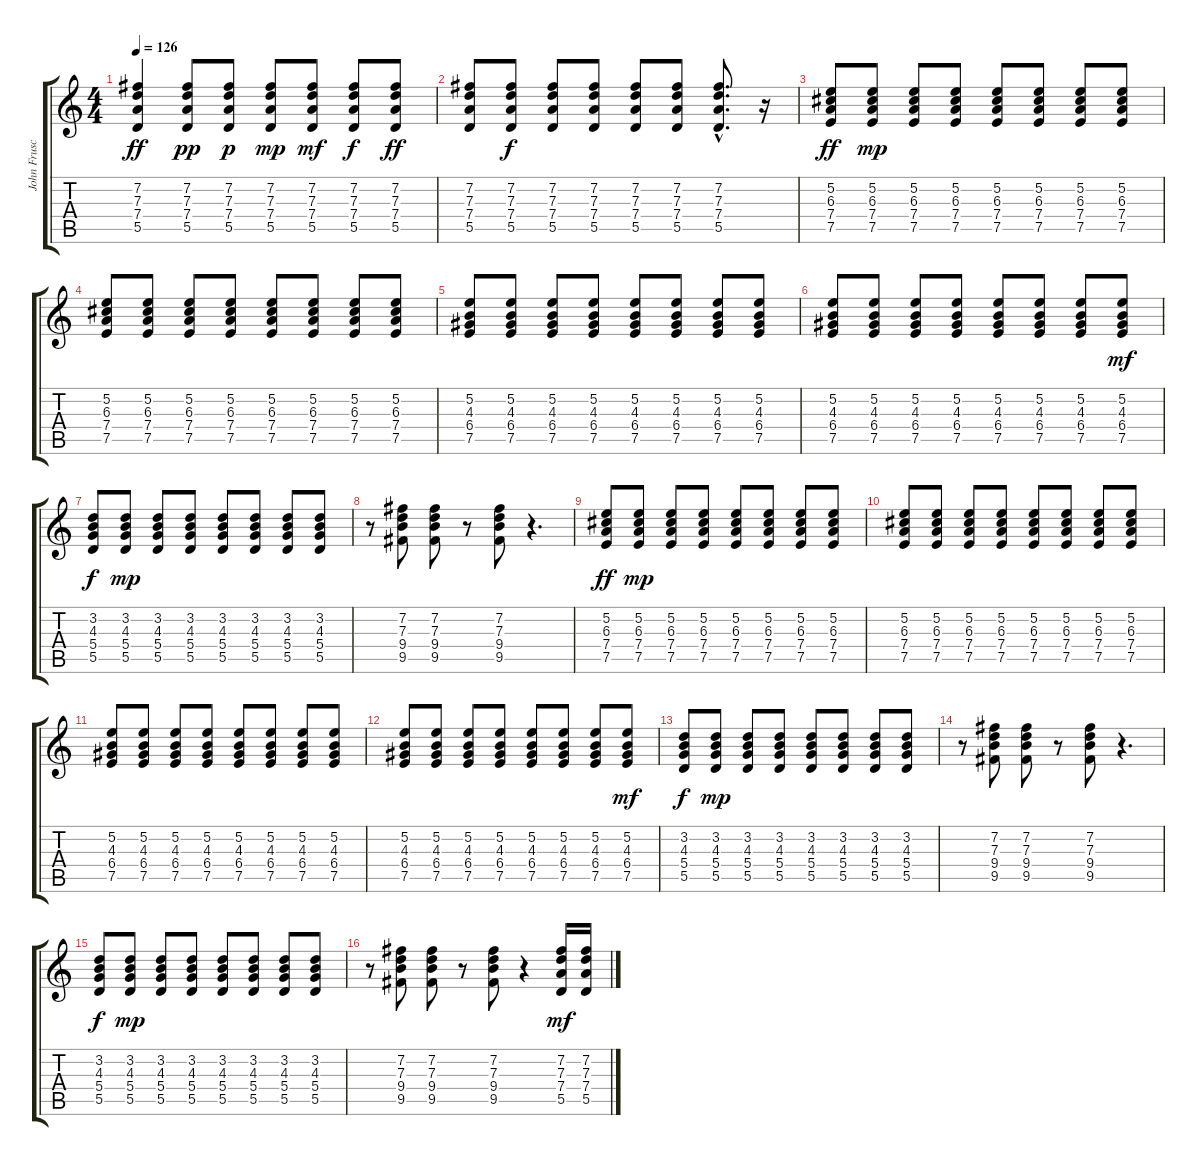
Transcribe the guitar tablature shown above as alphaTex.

\track ("John Frusciante" "John Frusc") {instrument electricguitarjazz}
\staff {score tabs}
\tuning (E4 B3 G3 D3 A2 E2) {hide}
\ts (4 4)
\tempo 126
\clef g2
\ks c
(7.2 7.3 7.4 5.5).4{dy ff} (7.2 7.3 7.4 5.5).8{dy pp} (7.2 7.3 7.4 5.5).8{dy p} (7.2 7.3 7.4 5.5).8{dy mp} (7.2 7.3 7.4 5.5).8{dy mf} (7.2 7.3 7.4 5.5).8{dy f} (7.2 7.3 7.4 5.5).8{dy ff} |
(7.2 7.3 7.4 5.5).8 (7.2 7.3 7.4 5.5).8{dy f} (7.2 7.3 7.4 5.5).8 (7.2 7.3 7.4 5.5).8 (7.2 7.3 7.4 5.5).8 (7.2 7.3 7.4 5.5).8 (7.2{hac} 7.3{hac} 7.4{hac} 5.5{hac}).8{d} r.16 |
(5.2 6.3 7.4 7.5).8{dy ff} (5.2 6.3 7.4 7.5).8{dy mp} (5.2 6.3 7.4 7.5).8 (5.2 6.3 7.4 7.5).8 (5.2 6.3 7.4 7.5).8 (5.2 6.3 7.4 7.5).8 (5.2 6.3 7.4 7.5).8 (5.2 6.3 7.4 7.5).8 |
(5.2 6.3 7.4 7.5).8 (5.2 6.3 7.4 7.5).8 (5.2 6.3 7.4 7.5).8 (5.2 6.3 7.4 7.5).8 (5.2 6.3 7.4 7.5).8 (5.2 6.3 7.4 7.5).8 (5.2 6.3 7.4 7.5).8 (5.2 6.3 7.4 7.5).8 |
(5.2 4.3 6.4 7.5).8 (5.2 4.3 6.4 7.5).8 (5.2 4.3 6.4 7.5).8 (5.2 4.3 6.4 7.5).8 (5.2 4.3 6.4 7.5).8 (5.2 4.3 6.4 7.5).8 (5.2 4.3 6.4 7.5).8 (5.2 4.3 6.4 7.5).8 |
(5.2 4.3 6.4 7.5).8 (5.2 4.3 6.4 7.5).8 (5.2 4.3 6.4 7.5).8 (5.2 4.3 6.4 7.5).8 (5.2 4.3 6.4 7.5).8 (5.2 4.3 6.4 7.5).8 (5.2 4.3 6.4 7.5).8 (5.2 4.3 6.4 7.5).8{dy mf} |
(3.2 4.3 5.4 5.5).8{dy f} (3.2 4.3 5.4 5.5).8{dy mp} (3.2 4.3 5.4 5.5).8 (3.2 4.3 5.4 5.5).8 (3.2 4.3 5.4 5.5).8 (3.2 4.3 5.4 5.5).8 (3.2 4.3 5.4 5.5).8 (3.2 4.3 5.4 5.5).8 |
r.8 (7.2 7.3 9.4 9.5).8 (7.2 7.3 9.4 9.5).8 r.8 (7.2 7.3 9.4 9.5).8 r.4{d} |
(5.2 6.3 7.4 7.5).8{dy ff} (5.2 6.3 7.4 7.5).8{dy mp} (5.2 6.3 7.4 7.5).8 (5.2 6.3 7.4 7.5).8 (5.2 6.3 7.4 7.5).8 (5.2 6.3 7.4 7.5).8 (5.2 6.3 7.4 7.5).8 (5.2 6.3 7.4 7.5).8 |
(5.2 6.3 7.4 7.5).8 (5.2 6.3 7.4 7.5).8 (5.2 6.3 7.4 7.5).8 (5.2 6.3 7.4 7.5).8 (5.2 6.3 7.4 7.5).8 (5.2 6.3 7.4 7.5).8 (5.2 6.3 7.4 7.5).8 (5.2 6.3 7.4 7.5).8 |
(5.2 4.3 6.4 7.5).8 (5.2 4.3 6.4 7.5).8 (5.2 4.3 6.4 7.5).8 (5.2 4.3 6.4 7.5).8 (5.2 4.3 6.4 7.5).8 (5.2 4.3 6.4 7.5).8 (5.2 4.3 6.4 7.5).8 (5.2 4.3 6.4 7.5).8 |
(5.2 4.3 6.4 7.5).8 (5.2 4.3 6.4 7.5).8 (5.2 4.3 6.4 7.5).8 (5.2 4.3 6.4 7.5).8 (5.2 4.3 6.4 7.5).8 (5.2 4.3 6.4 7.5).8 (5.2 4.3 6.4 7.5).8 (5.2 4.3 6.4 7.5).8{dy mf} |
(3.2 4.3 5.4 5.5).8{dy f} (3.2 4.3 5.4 5.5).8{dy mp} (3.2 4.3 5.4 5.5).8 (3.2 4.3 5.4 5.5).8 (3.2 4.3 5.4 5.5).8 (3.2 4.3 5.4 5.5).8 (3.2 4.3 5.4 5.5).8 (3.2 4.3 5.4 5.5).8 |
r.8 (7.2 7.3 9.4 9.5).8 (7.2 7.3 9.4 9.5).8 r.8 (7.2 7.3 9.4 9.5).8 r.4{d} |
(3.2 4.3 5.4 5.5).8{dy f} (3.2 4.3 5.4 5.5).8{dy mp} (3.2 4.3 5.4 5.5).8 (3.2 4.3 5.4 5.5).8 (3.2 4.3 5.4 5.5).8 (3.2 4.3 5.4 5.5).8 (3.2 4.3 5.4 5.5).8 (3.2 4.3 5.4 5.5).8 |
r.8 (7.2 7.3 9.4 9.5).8 (7.2 7.3 9.4 9.5).8 r.8 (7.2 7.3 9.4 9.5).8 r.4 (7.2 7.3 7.4 5.5).16{dy mf} (7.2 7.3 7.4 5.5).16
